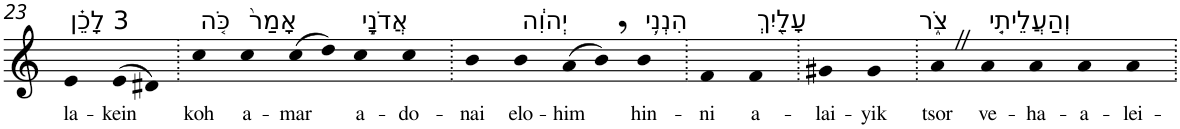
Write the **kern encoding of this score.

**kern	**text
*part1	*part1
*staff1	*staff1
*I"Piano	*
*I'Pno	*
!!LO:PB:g=z
*clefG2	*
*k[]	*
=23	=23
!LO:TX:a:t=3 לָכֵ֗ן	!
!	!LO:LY:b
4e	la-
!	!LO:LY:b
(>8e	-kein
8d#X)	.
=24.	=24.
!LO:TX:a:t=כֹּ֤ה	!
!	!LO:LY:b
4cc	koh
!LO:TX:a:t=אָמַר֙	!
!	!LO:LY:b
4cc	a-
!	!LO:LY:b
(>8cc	-mar
8dd)	.
!LO:TX:a:t=אֲדֹנָ֣י	!
!	!LO:LY:b
4cc	a-
!	!LO:LY:b
4cc	-do-
=25.	=25.
!	!LO:LY:b
4b	-nai
!LO:TX:a:t=יְהוִ֔ה	!
!	!LO:LY:b
4b	elo-
!	!LO:LY:b
(>8a	-him
8b,)	.
!LO:TX:a:t=הִנְנִ֥י	!
!	!LO:LY:b
4b	hin-
=26.	=26.
!	!LO:LY:b
4f	-ni
!LO:TX:a:t=עָלַ֖יִךְ	!
!	!LO:LY:b
4f	a-
=27.	=27.
!	!LO:LY:b
4g#X	-lai-
!	!LO:LY:b
4g#	-yik
=28.	=28.
!LO:TX:a:t=צֹ֑ר	!
!	!LO:LY:b
4aZ	tsor
!LO:TX:a:t=וְהַעֲלֵיתִ֤י	!
!	!LO:LY:b
4a	ve-
!	!LO:LY:b
4a	-ha-
!	!LO:LY:b
4a	-a-
!	!LO:LY:b
4a	-lei-
=.	=.
*-	*-
